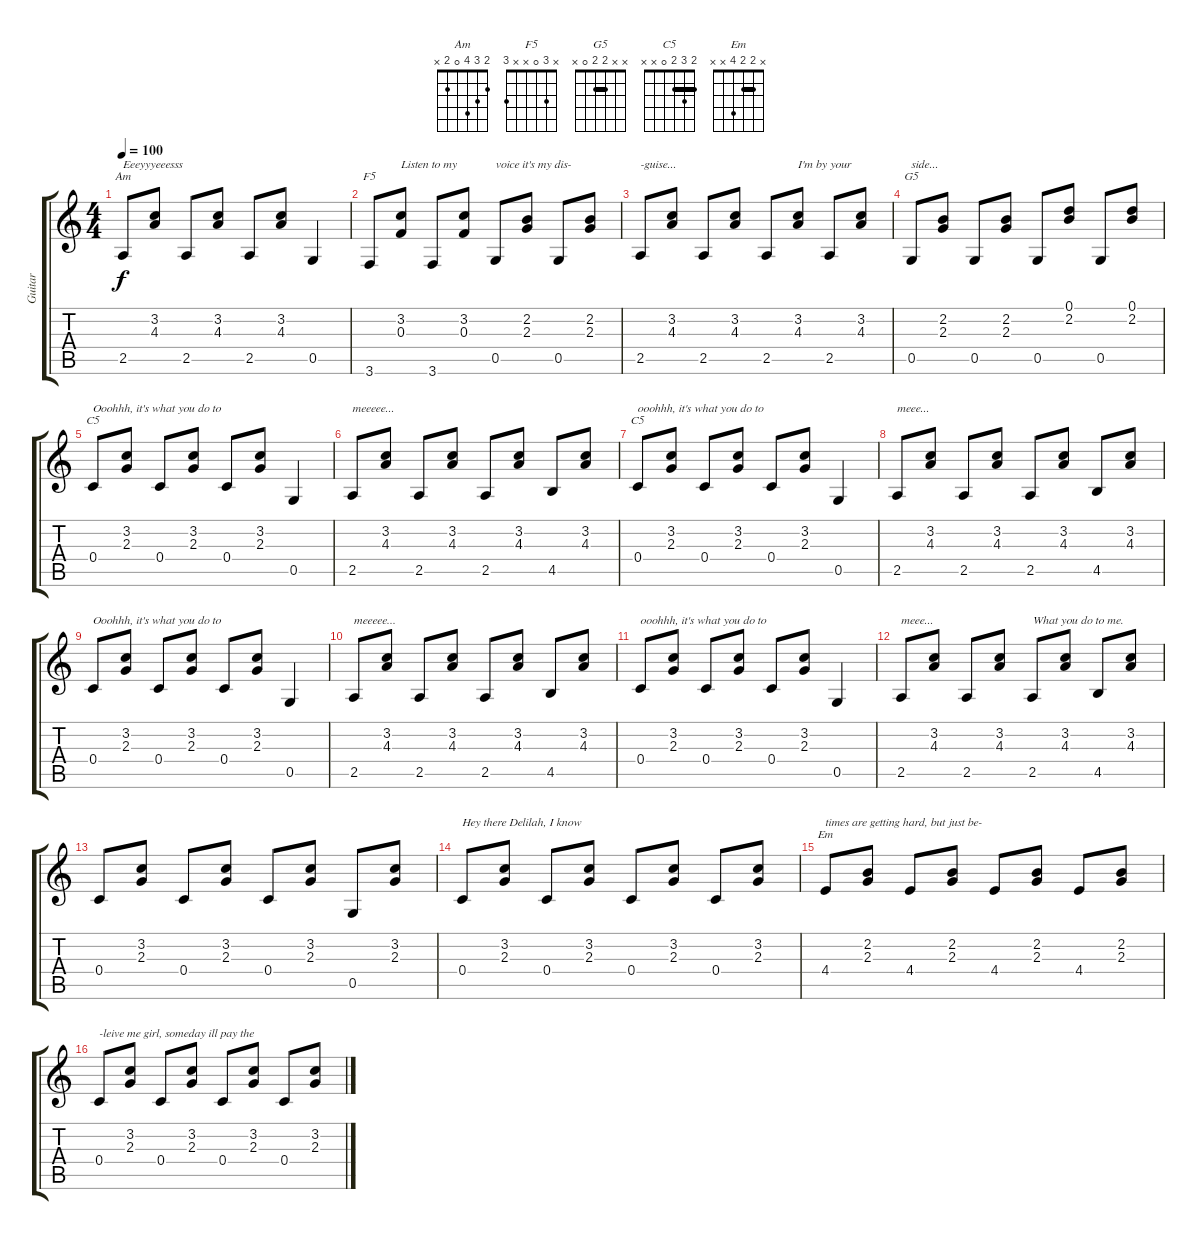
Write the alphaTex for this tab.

\track ("Guitar" "Guitar") {instrument acousticguitarsteel}
\staff {score tabs}
\tuning (D4 A3 F3 C3 G2 D2) {hide}
\chord ("Am" 2 3 4 0 2 x)
\chord ("F5" x 3 0 x x 3)
\chord ("G5" x x 2 2 0 x) {barre 2}
\chord ("C5" x 3 2 0 x x)
\chord ("C5" 2 3 2 0 x x) {barre 2}
\chord ("Em" x 2 2 4 x x) {barre 2}
\ts (4 4)
\tempo 100
\clef g2
\ks c
2.5.8{ch "Am" txt "Eeeyyyeeesss" dy f} (3.2 4.3).8 2.5.8 (3.2 4.3).8 2.5.8 (3.2 4.3).8 0.5.4 |
3.6.8{ch "F5"} (3.2 0.3).8{txt "Listen to my"} 3.6.8 (3.2 0.3).8 0.5.8{txt "voice it's my dis-"} (2.2 2.3).8 0.5.8 (2.2 2.3).8 |
2.5.8{txt "-guise..."} (3.2 4.3).8 2.5.8 (3.2 4.3).8 2.5.8 (3.2 4.3).8{txt "I'm by your"} 2.5.8 (3.2 4.3).8 |
0.5.8{ch "G5" txt "side..."} (2.2 2.3).8 0.5.8 (2.2 2.3).8 0.5.8 (0.1 2.2).8 0.5.8 (0.1 2.2).8 |
0.4.8{ch "C5" txt "Ooohhh, it's what you do to"} (3.2 2.3).8 0.4.8 (3.2 2.3).8 0.4.8 (3.2 2.3).8 0.5.4 |
2.5.8{txt "meeeee..."} (3.2 4.3).8 2.5.8 (3.2 4.3).8 2.5.8 (3.2 4.3).8 4.5.8 (3.2 4.3).8 |
0.4.8{ch "C5" txt "ooohhh, it's what you do to"} (3.2 2.3).8 0.4.8 (3.2 2.3).8 0.4.8 (3.2 2.3).8 0.5.4 |
2.5.8{txt "meee..."} (3.2 4.3).8 2.5.8 (3.2 4.3).8 2.5.8 (3.2 4.3).8 4.5.8 (3.2 4.3).8 |
0.4.8{txt "Ooohhh, it's what you do to"} (3.2 2.3).8 0.4.8 (3.2 2.3).8 0.4.8 (3.2 2.3).8 0.5.4 |
2.5.8{txt "meeeee..."} (3.2 4.3).8 2.5.8 (3.2 4.3).8 2.5.8 (3.2 4.3).8 4.5.8 (3.2 4.3).8 |
0.4.8{txt "ooohhh, it's what you do to"} (3.2 2.3).8 0.4.8 (3.2 2.3).8 0.4.8 (3.2 2.3).8 0.5.4 |
2.5.8{txt "meee..."} (3.2 4.3).8 2.5.8 (3.2 4.3).8 2.5.8{txt "What you do to me."} (3.2 4.3).8 4.5.8 (3.2 4.3).8 |
0.4.8 (3.2 2.3).8 0.4.8 (3.2 2.3).8 0.4.8 (3.2 2.3).8 0.5.8 (3.2 2.3).8 |
0.4.8{txt "Hey there Delilah, I know"} (3.2 2.3).8 0.4.8 (3.2 2.3).8 0.4.8 (3.2 2.3).8 0.4.8 (3.2 2.3).8 |
4.4.8{ch "Em" txt "times are getting hard, but just be-"} (2.2 2.3).8 4.4.8 (2.2 2.3).8 4.4.8 (2.2 2.3).8 4.4.8 (2.2 2.3).8 |
0.4.8{txt "-leive me girl, someday ill pay the"} (3.2 2.3).8 0.4.8 (3.2 2.3).8 0.4.8 (3.2 2.3).8 0.4.8 (3.2 2.3).8
